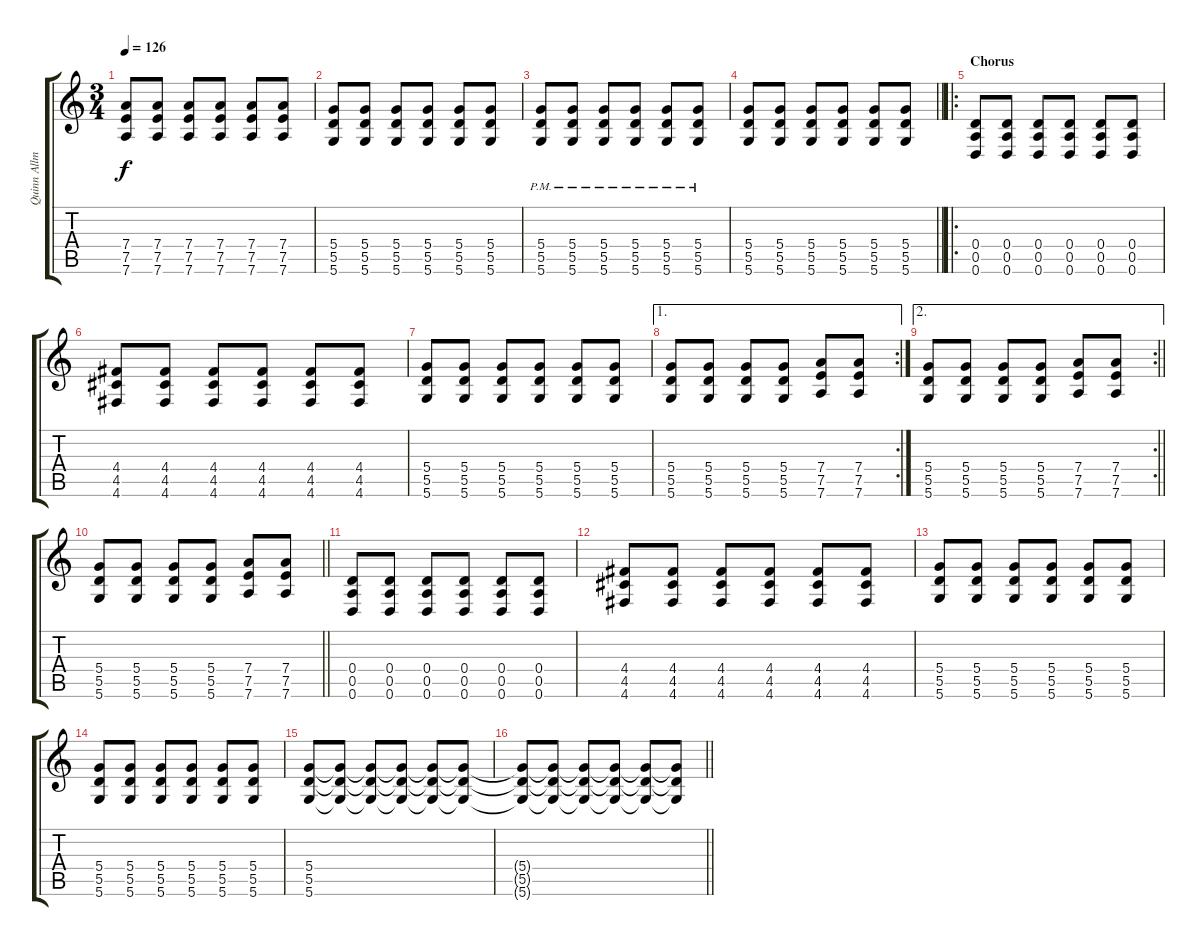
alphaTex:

\track ("Quinn Allman [Rythm Guitar]" "Quinn Allm") {instrument acousticguitarsteel}
\staff {score tabs}
\tuning (E4 B3 G3 D3 A2 D2) {hide}
\ts (3 4)
\tempo 126
\clef g2
\ks c
(7.4 7.5 7.6).8{dy f} (7.4 7.5 7.6).8 (7.4 7.5 7.6).8 (7.4 7.5 7.6).8 (7.4 7.5 7.6).8 (7.4 7.5 7.6).8 |
(5.4 5.5 5.6).8 (5.4 5.5 5.6).8 (5.4 5.5 5.6).8 (5.4 5.5 5.6).8 (5.4 5.5 5.6).8 (5.4 5.5 5.6).8 |
(5.4{pm} 5.5{pm} 5.6{pm}).8{volume 13 instrument distortionguitar} (5.4{pm} 5.5{pm} 5.6{pm}).8 (5.4{pm} 5.5{pm} 5.6{pm}).8 (5.4{pm} 5.5{pm} 5.6{pm}).8 (5.4{pm} 5.5{pm} 5.6{pm}).8 (5.4{pm} 5.5{pm} 5.6{pm}).8 |
\barLineRight lightlight
(5.4 5.5 5.6).8 (5.4 5.5 5.6).8 (5.4 5.5 5.6).8 (5.4 5.5 5.6).8 (5.4 5.5 5.6).8 (5.4 5.5 5.6).8 |
\ro
\section ("" "Chorus")
(0.4 0.5 0.6).8 (0.4 0.5 0.6).8 (0.4 0.5 0.6).8 (0.4 0.5 0.6).8 (0.4 0.5 0.6).8 (0.4 0.5 0.6).8 |
(4.4 4.5 4.6).8 (4.4 4.5 4.6).8 (4.4 4.5 4.6).8 (4.4 4.5 4.6).8 (4.4 4.5 4.6).8 (4.4 4.5 4.6).8 |
(5.4 5.5 5.6).8 (5.4 5.5 5.6).8 (5.4 5.5 5.6).8 (5.4 5.5 5.6).8 (5.4 5.5 5.6).8 (5.4 5.5 5.6).8 |
\ae 1
\rc 2
(5.4 5.5 5.6).8 (5.4 5.5 5.6).8 (5.4 5.5 5.6).8 (5.4 5.5 5.6).8 (7.4 7.5 7.6).8 (7.4 7.5 7.6).8 |
\ae 2
\rc 2
\barLineRight lightlight
(5.4 5.5 5.6).8 (5.4 5.5 5.6).8 (5.4 5.5 5.6).8 (5.4 5.5 5.6).8 (7.4 7.5 7.6).8 (7.4 7.5 7.6).8 |
\barLineRight lightlight
(5.4 5.5 5.6).8 (5.4 5.5 5.6).8 (5.4 5.5 5.6).8 (5.4 5.5 5.6).8 (7.4 7.5 7.6).8 (7.4 7.5 7.6).8 |
(0.4 0.5 0.6).8 (0.4 0.5 0.6).8 (0.4 0.5 0.6).8 (0.4 0.5 0.6).8 (0.4 0.5 0.6).8 (0.4 0.5 0.6).8 |
(4.4 4.5 4.6).8 (4.4 4.5 4.6).8 (4.4 4.5 4.6).8 (4.4 4.5 4.6).8 (4.4 4.5 4.6).8 (4.4 4.5 4.6).8 |
(5.4 5.5 5.6).8 (5.4 5.5 5.6).8 (5.4 5.5 5.6).8 (5.4 5.5 5.6).8 (5.4 5.5 5.6).8 (5.4 5.5 5.6).8 |
(5.4 5.5 5.6).8 (5.4 5.5 5.6).8 (5.4 5.5 5.6).8 (5.4 5.5 5.6).8 (5.4 5.5 5.6).8 (5.4 5.5 5.6).8 |
(5.4 5.5 5.6).8 (5.4{t} 5.5{t} 5.6{t}).8 (5.4{t} 5.5{t} 5.6{t}).8 (5.4{t} 5.5{t} 5.6{t}).8 (5.4{t} 5.5{t} 5.6{t}).8 (5.4{t} 5.5{t} 5.6{t}).8 |
\barLineRight lightlight
(5.4{t} 5.5{t} 5.6{t}).8 (5.4{t} 5.5{t} 5.6{t}).8 (5.4{t} 5.5{t} 5.6{t}).8 (5.4{t} 5.5{t} 5.6{t}).8 (5.4{t} 5.5{t} 5.6{t}).8 (5.4{t} 5.5{t} 5.6{t}).8
